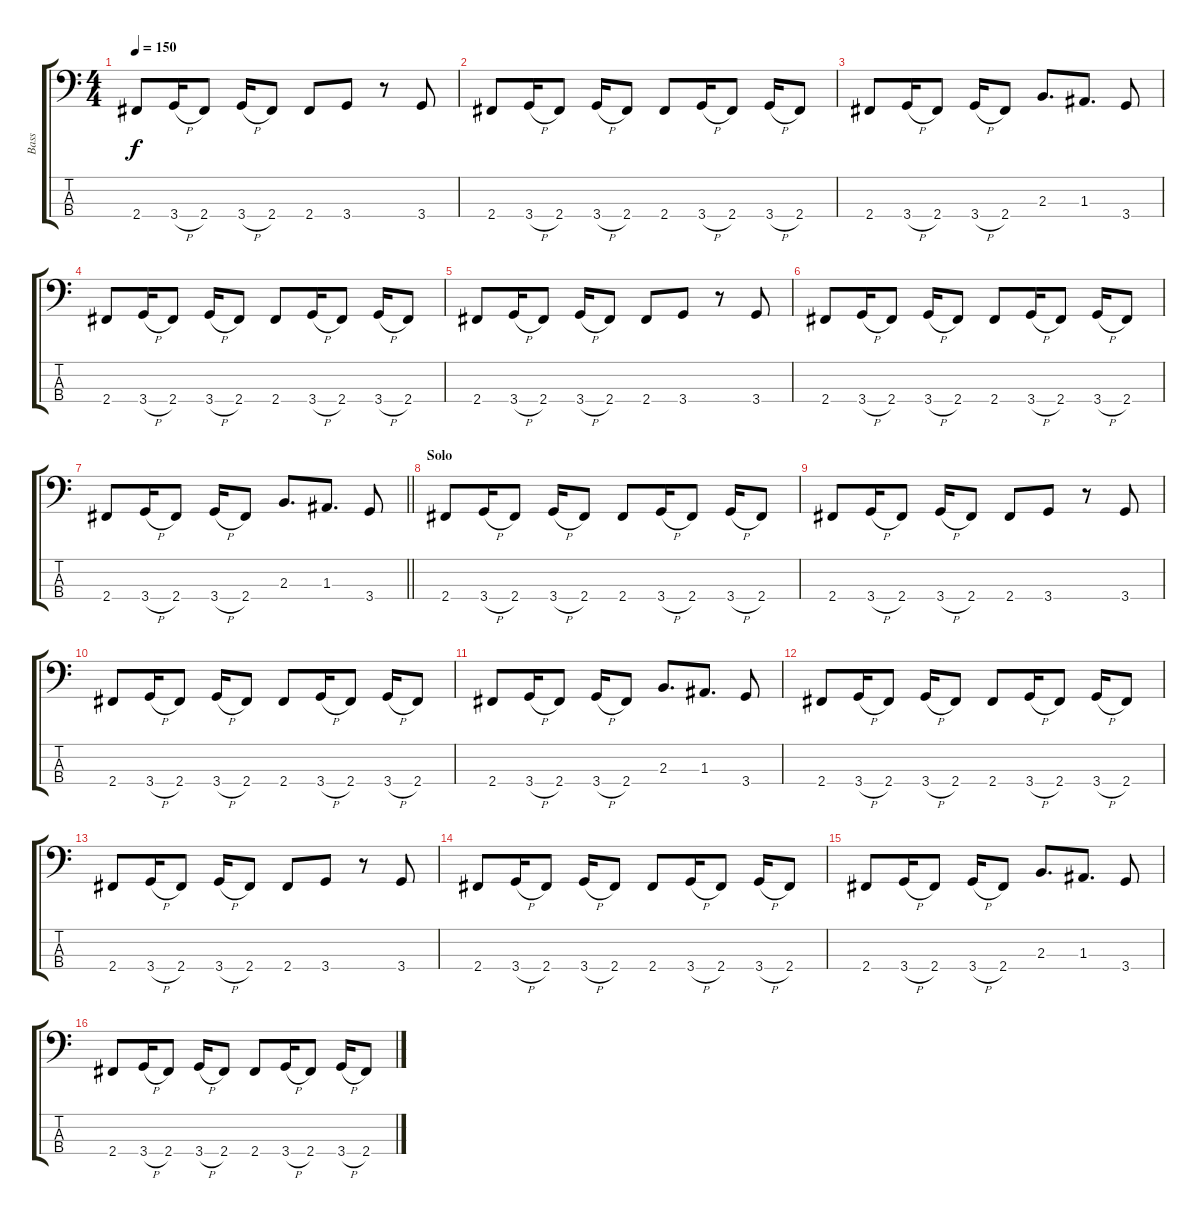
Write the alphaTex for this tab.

\track ("Bass" "Bass") {instrument electricbassfinger}
\staff {score tabs}
\tuning (G2 D2 A1 E1) {hide}
\ts (4 4)
\tempo 150
\clef f4
\ks c
2.4.8{dy f} 3.4{h}.16 2.4.8 3.4{h}.16 2.4.8 2.4.8 3.4.8 r.8 3.4.8 |
2.4.8 3.4{h}.16 2.4.8 3.4{h}.16 2.4.8 2.4.8 3.4{h}.16 2.4.8 3.4{h}.16 2.4.8 |
2.4.8 3.4{h}.16 2.4.8 3.4{h}.16 2.4.8 2.3.8{d} 1.3.8{d} 3.4.8 |
2.4.8 3.4{h}.16 2.4.8 3.4{h}.16 2.4.8 2.4.8 3.4{h}.16 2.4.8 3.4{h}.16 2.4.8 |
2.4.8 3.4{h}.16 2.4.8 3.4{h}.16 2.4.8 2.4.8 3.4.8 r.8 3.4.8 |
2.4.8 3.4{h}.16 2.4.8 3.4{h}.16 2.4.8 2.4.8 3.4{h}.16 2.4.8 3.4{h}.16 2.4.8 |
\barLineRight lightlight
2.4.8 3.4{h}.16 2.4.8 3.4{h}.16 2.4.8 2.3.8{d} 1.3.8{d} 3.4.8 |
\section ("" "Solo")
2.4.8 3.4{h}.16 2.4.8 3.4{h}.16 2.4.8 2.4.8 3.4{h}.16 2.4.8 3.4{h}.16 2.4.8 |
2.4.8 3.4{h}.16 2.4.8 3.4{h}.16 2.4.8 2.4.8 3.4.8 r.8 3.4.8 |
2.4.8 3.4{h}.16 2.4.8 3.4{h}.16 2.4.8 2.4.8 3.4{h}.16 2.4.8 3.4{h}.16 2.4.8 |
2.4.8 3.4{h}.16 2.4.8 3.4{h}.16 2.4.8 2.3.8{d} 1.3.8{d} 3.4.8 |
2.4.8 3.4{h}.16 2.4.8 3.4{h}.16 2.4.8 2.4.8 3.4{h}.16 2.4.8 3.4{h}.16 2.4.8 |
2.4.8 3.4{h}.16 2.4.8 3.4{h}.16 2.4.8 2.4.8 3.4.8 r.8 3.4.8 |
2.4.8 3.4{h}.16 2.4.8 3.4{h}.16 2.4.8 2.4.8 3.4{h}.16 2.4.8 3.4{h}.16 2.4.8 |
2.4.8 3.4{h}.16 2.4.8 3.4{h}.16 2.4.8 2.3.8{d} 1.3.8{d} 3.4.8 |
2.4.8 3.4{h}.16 2.4.8 3.4{h}.16 2.4.8 2.4.8 3.4{h}.16 2.4.8 3.4{h}.16 2.4.8
